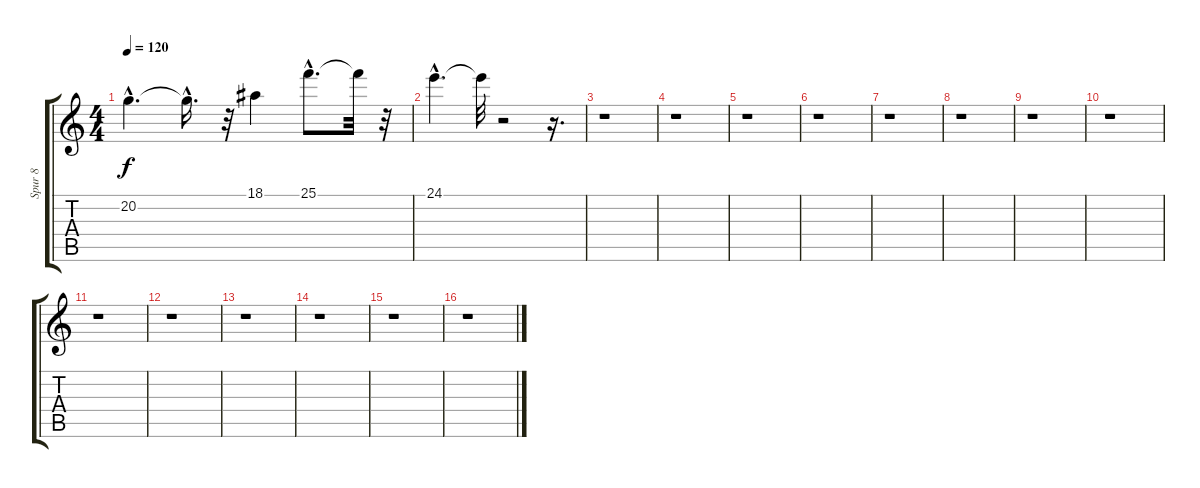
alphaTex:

\track ("Spur 8" "Spur 8") {instrument vibraphone}
\staff {score tabs}
\tuning (E4 B3 G3 D3 A2 E2) {hide}
\ts (4 4)
\tempo 120
\clef g2
\ks c
20.2{hac}.4{d dy f} 20.2{hac t}.16{d} r.32 18.1.4 25.1{hac}.8{d} 25.1{t}.32 r.32 |
24.1{hac}.4{d} 24.1{t}.32 r.2 r.16{d} |
r.1 |
r.1 |
r.1 |
r.1 |
r.1 |
r.1 |
r.1 |
r.1 |
r.1 |
r.1 |
r.1 |
r.1 |
r.1 |
r.1
